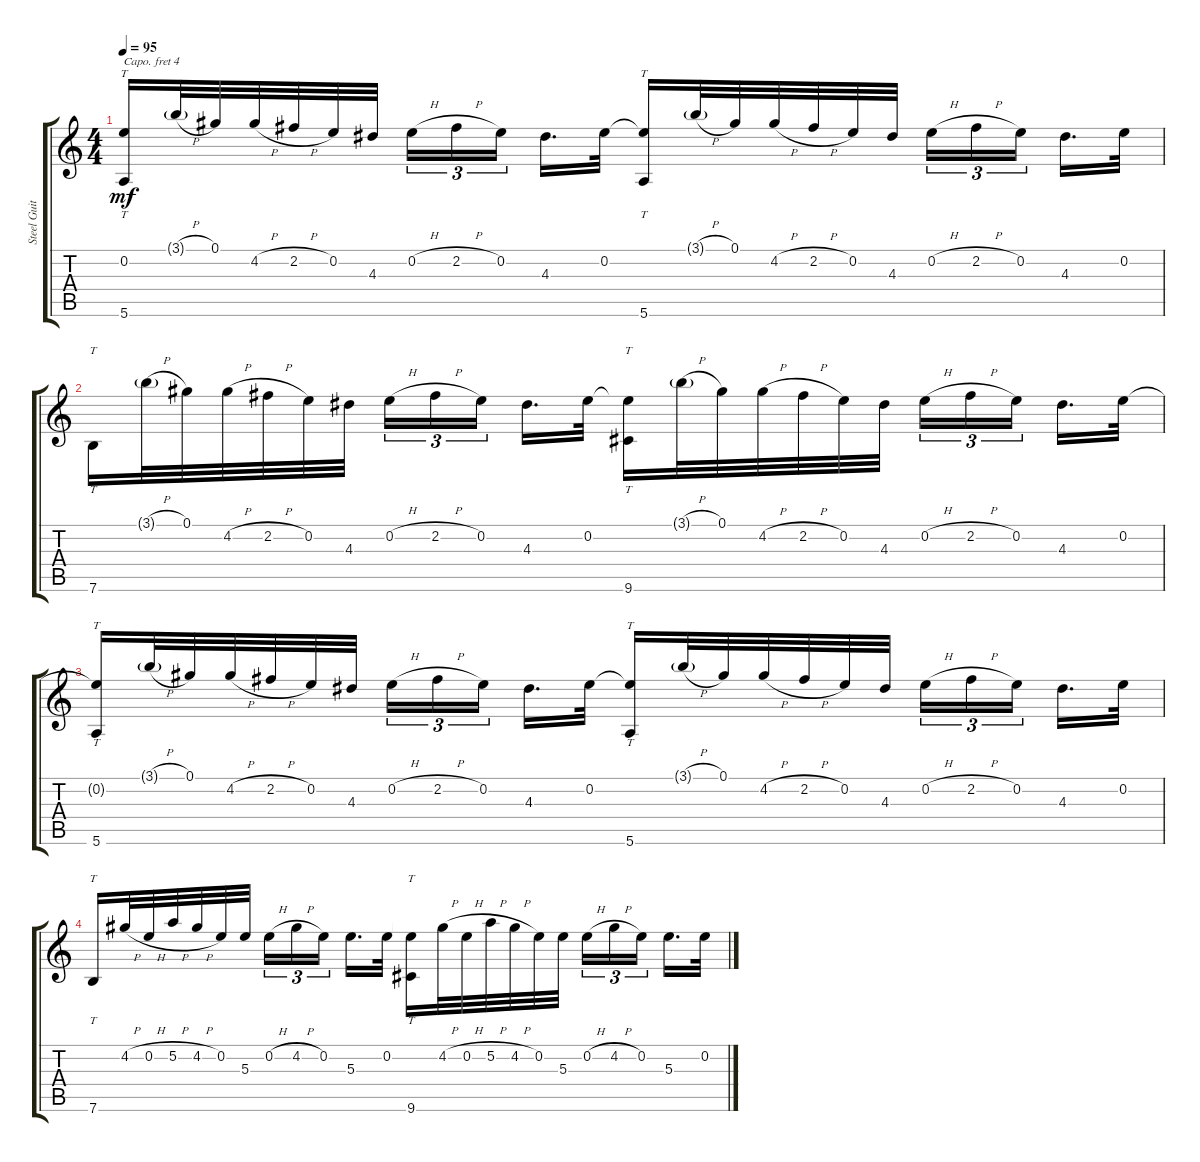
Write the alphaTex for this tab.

\track ("Steel Guitar" "Steel Guit") {instrument acousticguitarsteel}
\staff {score tabs}
\capo 4
\tuning (E4 C4 G3 C3 G2 C2) {hide}
\ts (4 4)
\tempo 95
\clef g2
\ks c
(0.2{t} 5.6).16{tt dy mf} 3.1{h g}.32 0.1.32 4.2{h}.32 2.2{h}.32 0.2.32 4.3.32 0.2{h}.16{tu (3 2)} 2.2{h}.16{tu (3 2)} 0.2.16{tu (3 2) beam splitsecondary} 4.3.16{d} 0.2.32 (0.2{t} 5.6).16{tt} 3.1{h g}.32 0.1.32 4.2{h}.32 2.2{h}.32 0.2.32 4.3.32 0.2{h}.16{tu (3 2)} 2.2{h}.16{tu (3 2)} 0.2.16{tu (3 2) beam splitsecondary} 4.3.16{d} 0.2.32 |
7.6.16{tt} 3.1{h g}.32 0.1.32 4.2{h}.32 2.2{h}.32 0.2.32 4.3.32 0.2{h}.16{tu (3 2)} 2.2{h}.16{tu (3 2)} 0.2.16{tu (3 2) beam splitsecondary} 4.3.16{d} 0.2.32 (0.2{t} 9.6).16{tt} 3.1{h g}.32 0.1.32 4.2{h}.32 2.2{h}.32 0.2.32 4.3.32 0.2{h}.16{tu (3 2)} 2.2{h}.16{tu (3 2)} 0.2.16{tu (3 2) beam splitsecondary} 4.3.16{d} 0.2.32 |
(0.2{t} 5.6).16{tt} 3.1{h g}.32 0.1.32 4.2{h}.32 2.2{h}.32 0.2.32 4.3.32 0.2{h}.16{tu (3 2)} 2.2{h}.16{tu (3 2)} 0.2.16{tu (3 2) beam splitsecondary} 4.3.16{d} 0.2.32 (0.2{t} 5.6).16{tt} 3.1{h g}.32 0.1.32 4.2{h}.32 2.2{h}.32 0.2.32 4.3.32 0.2{h}.16{tu (3 2)} 2.2{h}.16{tu (3 2)} 0.2.16{tu (3 2) beam splitsecondary} 4.3.16{d} 0.2.32 |
7.6.16{tt} 4.2{h}.32 0.2{h}.32 5.2{h}.32 4.2{h}.32 0.2.32 5.3.32 0.2{h}.16{tu (3 2)} 4.2{h}.16{tu (3 2)} 0.2.16{tu (3 2) beam splitsecondary} 5.3.16{d} 0.2.32 (0.2{t} 9.6).16{tt} 4.2{h}.32 0.2{h}.32 5.2{h}.32 4.2{h}.32 0.2.32 5.3.32 0.2{h}.16{tu (3 2)} 4.2{h}.16{tu (3 2)} 0.2.16{tu (3 2) beam splitsecondary} 5.3.16{d} 0.2.32
